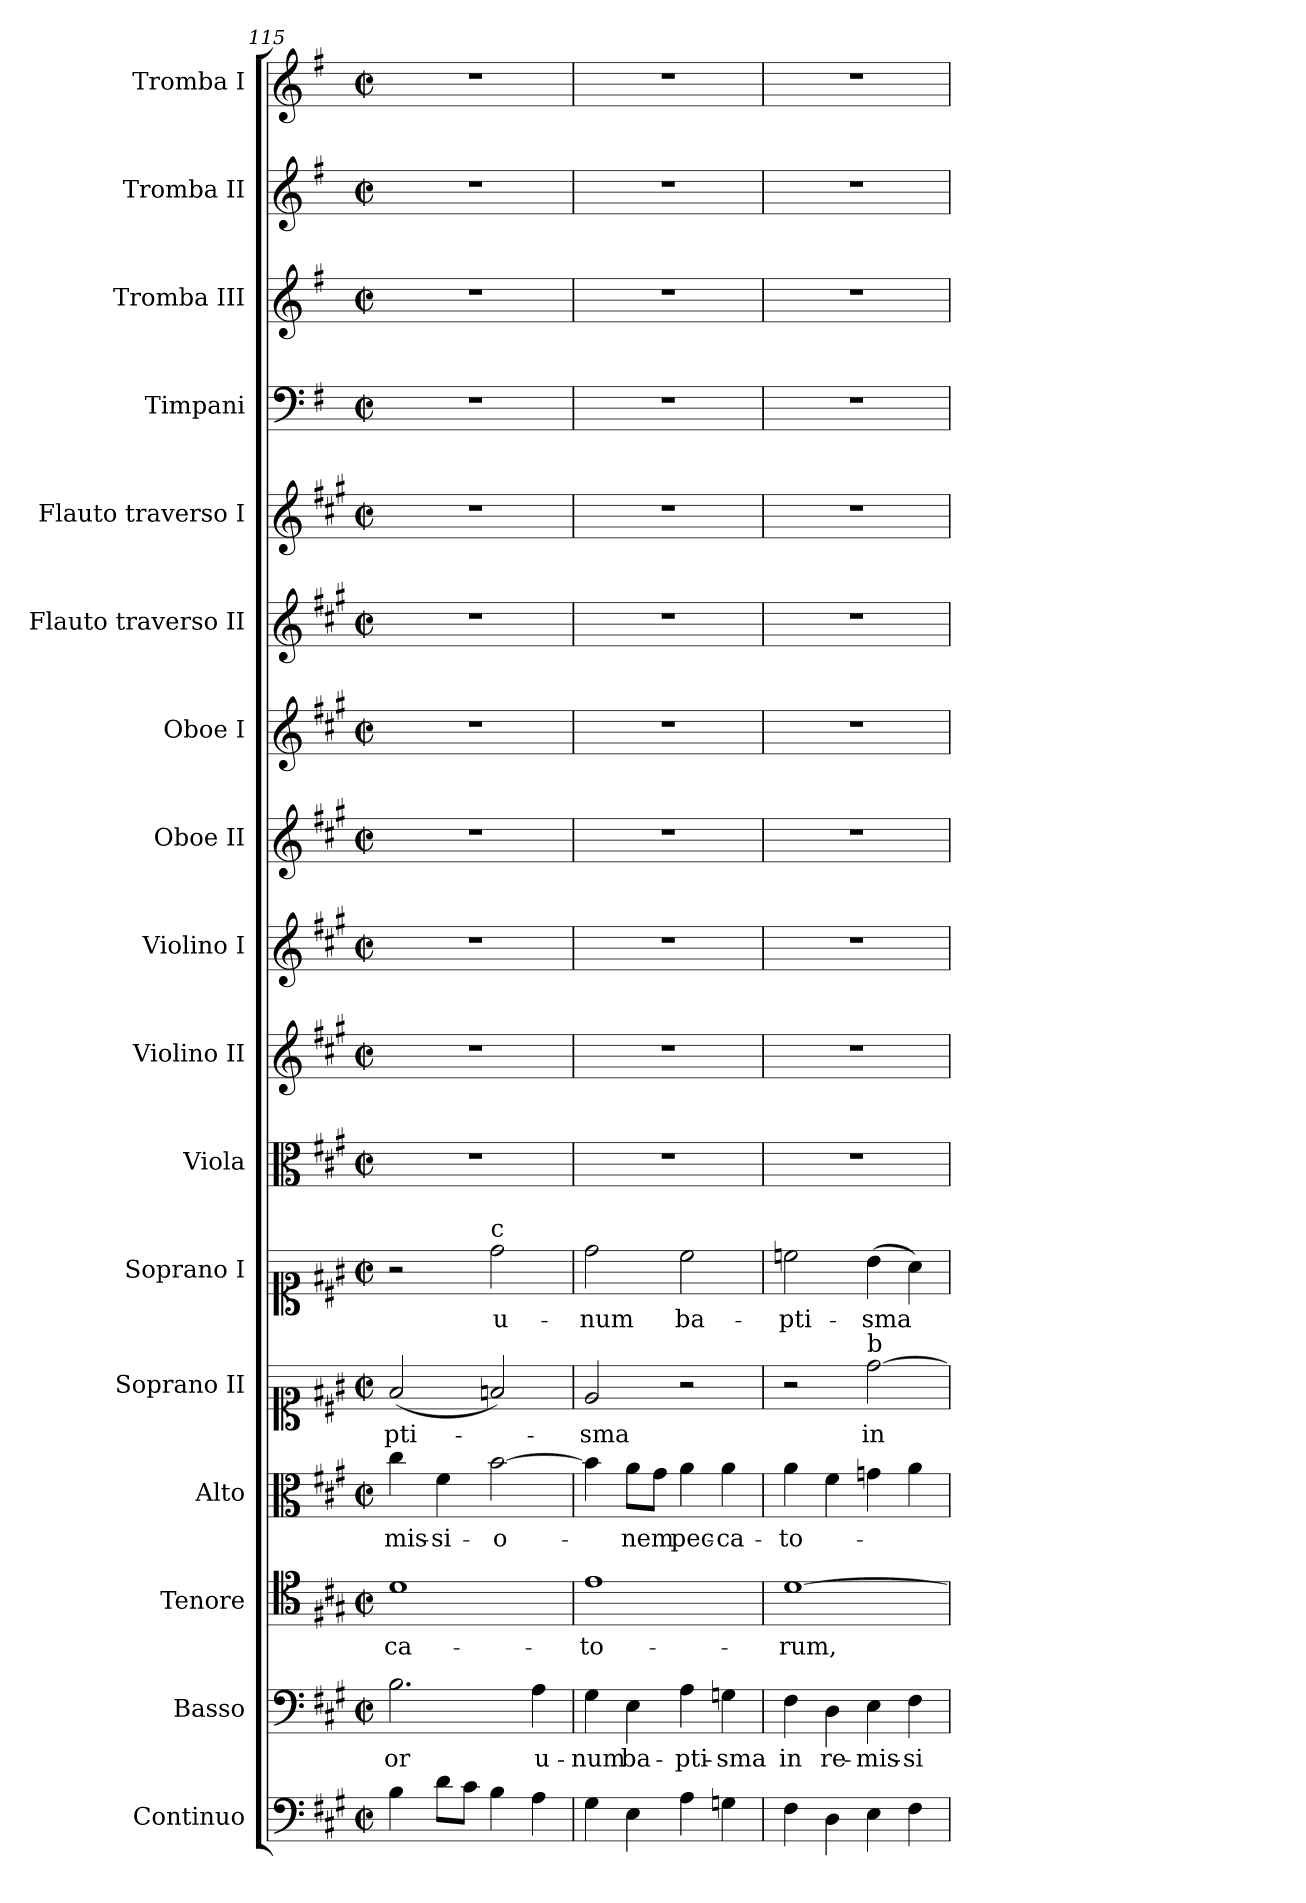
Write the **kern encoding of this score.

**kern	**kern	**text	**kern	**text	**kern	**text	**kern	**text	**kern	**text	**kern	**kern	**kern	**kern	**kern	**kern	**kern	**kern	**kern	**kern	**kern
*part17	*part16	*part16	*part15	*part15	*part14	*part14	*part13	*part13	*part12	*part12	*part11	*part10	*part9	*part8	*part7	*part6	*part5	*part4	*part3	*part2	*part1
*staff17	*staff16	*staff16	*staff15	*staff15	*staff14	*staff14	*staff13	*staff13	*staff12	*staff12	*staff11	*staff10	*staff9	*staff8	*staff7	*staff6	*staff5	*staff4	*staff3	*staff2	*staff1
*I"Continuo	*I"Basso	*	*I"Tenore	*	*I"Alto	*	*I"Soprano II	*	*I"Soprano I	*	*I"Viola	*I"Violino II	*I"Violino I	*I"Oboe II	*I"Oboe I	*I"Flauto traverso II	*I"Flauto traverso I	*I"Timpani	*I"Tromba III	*I"Tromba II	*I"Tromba I
*I'Cont.	*I'B.	*	*I'T.	*	*I'A.	*	*I'S. II	*	*I'S. I	*	*I'Vla.	*I'Vln. II	*I'Vln. I	*I'Ob. II	*I'Ob. I	*I'Fl. trv. II	*I'Fl. trv. I	*I'Timp.	*I'Tr. III	*I'Tr. II	*I'Tr. I
*clefF4	*clefF4	*	*clefC4	*	*clefC3	*	*clefC1	*	*clefC1	*	*clefC3	*clefG2	*clefG2	*clefG2	*clefG2	*clefG2	*clefG2	*clefF4	*clefG2	*clefG2	*clefG2
*	*	*	*	*	*	*	*	*	*	*	*	*	*	*	*	*	*	*ITrd-1c-2	*ITrd-1c-2	*ITrd-1c-2	*ITrd-1c-2
*k[f#c#g#]	*k[f#c#g#]	*	*k[f#c#g#]	*	*k[f#c#g#]	*	*k[f#c#g#]	*	*k[f#c#g#]	*	*k[f#c#g#]	*k[f#c#g#]	*k[f#c#g#]	*k[f#c#g#]	*k[f#c#g#]	*k[f#c#g#]	*k[f#c#g#]	*k[f#c#g#]	*k[f#c#g#]	*k[f#c#g#]	*k[f#c#g#]
*M2/2	*M2/2	*	*M2/2	*	*M2/2	*	*M2/2	*	*M2/2	*	*M2/2	*M2/2	*M2/2	*M2/2	*M2/2	*M2/2	*M2/2	*M2/2	*M2/2	*M2/2	*M2/2
*met(c|)	*met(c|)	*	*met(c|)	*	*met(c|)	*	*met(c|)	*	*met(c|)	*	*met(c|)	*met(c|)	*met(c|)	*met(c|)	*met(c|)	*met(c|)	*met(c|)	*met(c|)	*met(c|)	*met(c|)	*met(c|)
=115	=115	=115	=115	=115	=115	=115	=115	=115	=115	=115	=115	=115	=115	=115	=115	=115	=115	=115	=115	=115	=115
4B\	2.B\	-or	1d	-ca-	4cc#\	-mis-	(2f#/	-pti-	2r	.	1r	1r	1r	1r	1r	1r	1r	1r	1r	1r	1r
8d\L	.	.	.	.	4f#\	-si-	.	.	.	.	.	.	.	.	.	.	.	.	.	.	.
8c#\J	.	.	.	.	.	.	.	.	.	.	.	.	.	.	.	.	.	.	.	.	.
!	!	!	!	!	!	!	!	!	!LO:TX:a:t=c	!	!	!	!	!	!	!	!	!	!	!	!
4B\	.	.	.	.	[2b\	-o-	2fn/)	.	2dd\	u-	.	.	.	.	.	.	.	.	.	.	.
4A\	4A\	u-	.	.	.	.	.	.	.	.	.	.	.	.	.	.	.	.	.	.	.
=116	=116	=116	=116	=116	=116	=116	=116	=116	=116	=116	=116	=116	=116	=116	=116	=116	=116	=116	=116	=116	=116
4G#\	4G#\	-num	1e	-to-	4b\]	.	2e/	-sma	2dd\	-num	1r	1r	1r	1r	1r	1r	1r	1r	1r	1r	1r
4E\	4E\	ba-	.	.	8a\L	-nem	.	.	.	.	.	.	.	.	.	.	.	.	.	.	.
.	.	.	.	.	8g#\J	.	.	.	.	.	.	.	.	.	.	.	.	.	.	.	.
4A\	4A\	-pti-	.	.	4a\	pec-	2r	.	2cc#\	ba-	.	.	.	.	.	.	.	.	.	.	.
4Gn\	4Gn\	-sma	.	.	4a\	-ca-	.	.	.	.	.	.	.	.	.	.	.	.	.	.	.
=117	=117	=117	=117	=117	=117	=117	=117	=117	=117	=117	=117	=117	=117	=117	=117	=117	=117	=117	=117	=117	=117
4F#\	4F#\	in	[1d	-rum,	4a\	-to-	2r	.	2ccn\	-pti-	1r	1r	1r	1r	1r	1r	1r	1r	1r	1r	1r
4D\	4D\	re-	.	.	4f#\	.	.	.	.	.	.	.	.	.	.	.	.	.	.	.	.
!	!	!	!	!	!	!	!LO:TX:a:t=b	!	!	!	!	!	!	!	!	!	!	!	!	!	!
4E\	4E\	-mis-	.	.	4gn\	.	[2dd\	in	(4b\	-sma	.	.	.	.	.	.	.	.	.	.	.
4F#\	4F#\	-si-	.	.	4a\	.	.	.	4a\)	.	.	.	.	.	.	.	.	.	.	.	.
=	=	=	=	=	=	=	=	=	=	=	=	=	=	=	=	=	=	=	=	=	=
*-	*-	*-	*-	*-	*-	*-	*-	*-	*-	*-	*-	*-	*-	*-	*-	*-	*-	*-	*-	*-	*-
